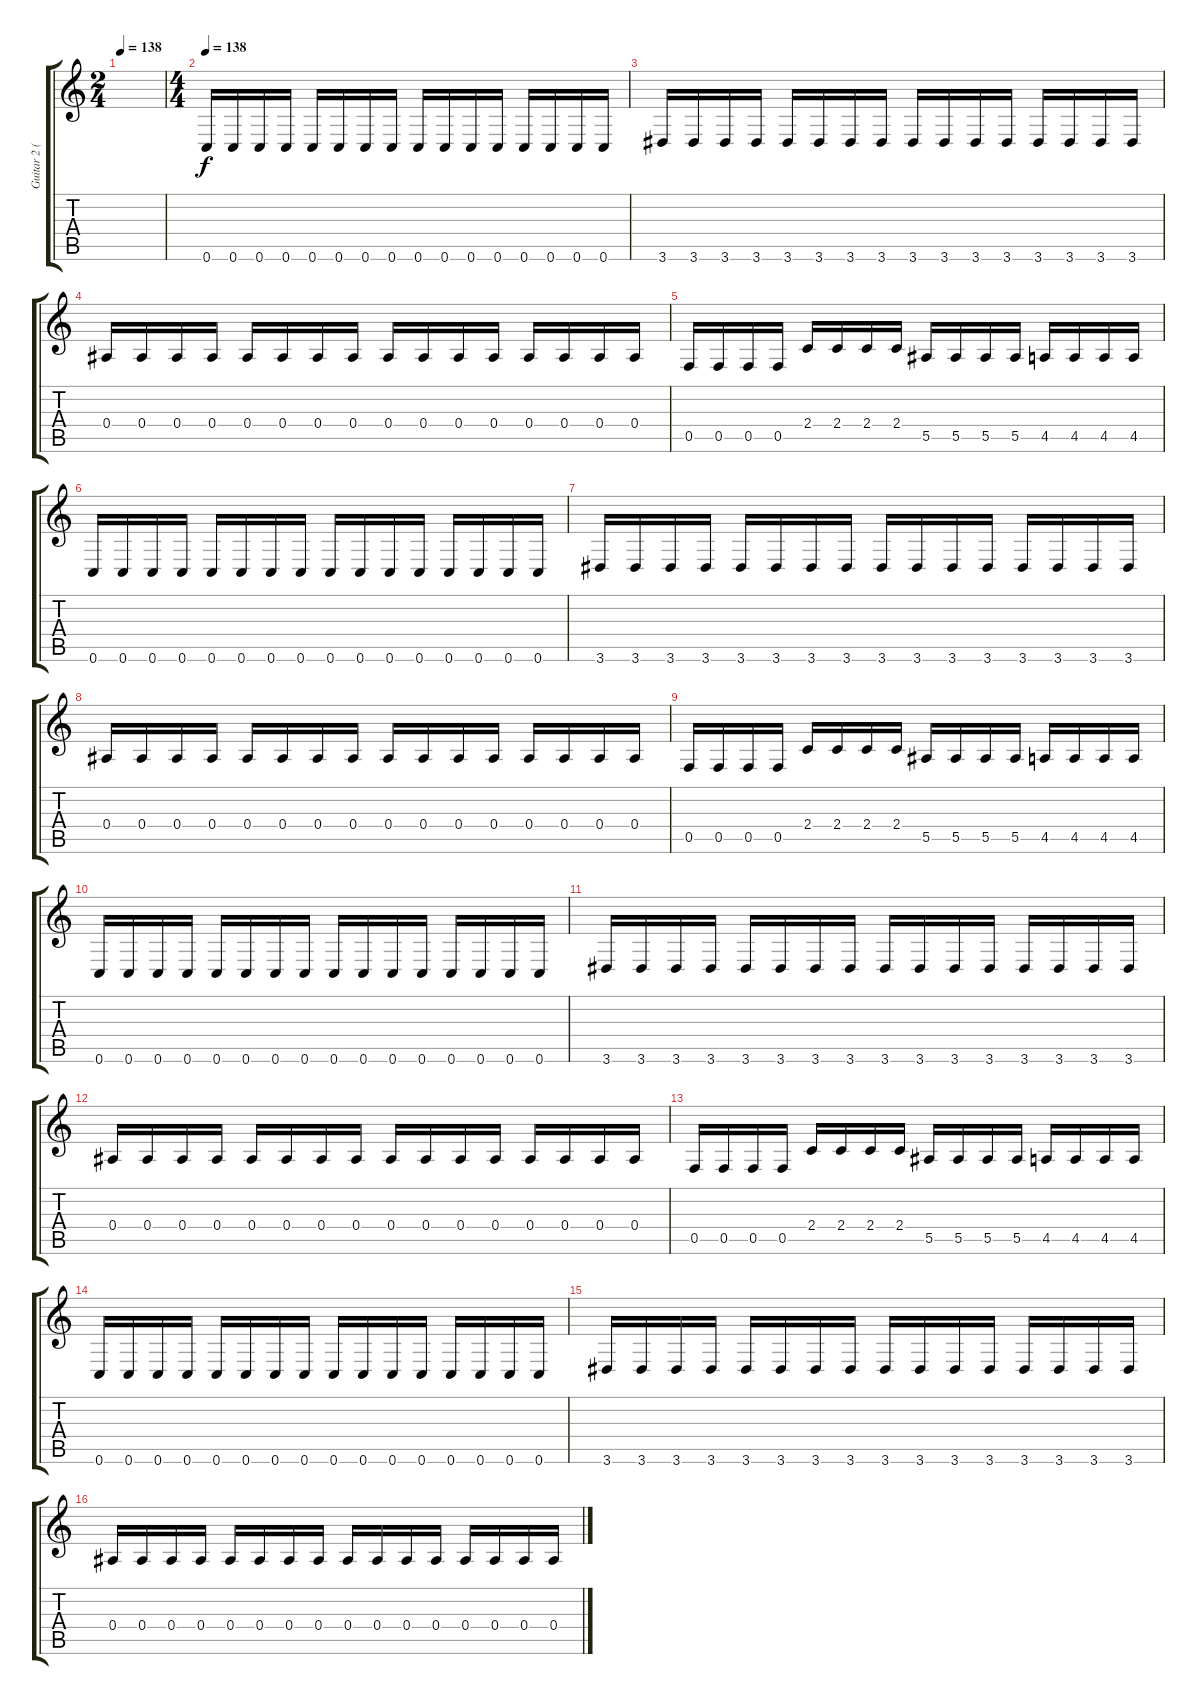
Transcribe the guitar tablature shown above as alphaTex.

\track ("Guitar 2 (Lead)" "Guitar 2 (") {instrument distortionguitar}
\staff {score tabs}
\tuning (C4 G3 Eb3 Bb2 F2 C2) {hide}
\ts (2 4)
\tempo 138
\tempo 120
\tempo 138
\clef g2
\ks c
|
\ts (4 4)
\tempo 138
0.6.16{balance 15} 0.6.16 0.6.16 0.6.16 0.6.16 0.6.16 0.6.16 0.6.16 0.6.16 0.6.16 0.6.16 0.6.16 0.6.16 0.6.16 0.6.16 0.6.16 |
3.6.16 3.6.16 3.6.16 3.6.16 3.6.16 3.6.16 3.6.16 3.6.16 3.6.16 3.6.16 3.6.16 3.6.16 3.6.16 3.6.16 3.6.16 3.6.16 |
0.4.16 0.4.16 0.4.16 0.4.16 0.4.16 0.4.16 0.4.16 0.4.16 0.4.16 0.4.16 0.4.16 0.4.16 0.4.16 0.4.16 0.4.16 0.4.16 |
0.5.16 0.5.16 0.5.16 0.5.16 2.4.16 2.4.16 2.4.16 2.4.16 5.5.16 5.5.16 5.5.16 5.5.16 4.5.16 4.5.16 4.5.16 4.5.16 |
0.6.16 0.6.16 0.6.16 0.6.16 0.6.16 0.6.16 0.6.16 0.6.16 0.6.16 0.6.16 0.6.16 0.6.16 0.6.16 0.6.16 0.6.16 0.6.16 |
3.6.16 3.6.16 3.6.16 3.6.16 3.6.16 3.6.16 3.6.16 3.6.16 3.6.16 3.6.16 3.6.16 3.6.16 3.6.16 3.6.16 3.6.16 3.6.16 |
0.4.16 0.4.16 0.4.16 0.4.16 0.4.16 0.4.16 0.4.16 0.4.16 0.4.16 0.4.16 0.4.16 0.4.16 0.4.16 0.4.16 0.4.16 0.4.16 |
0.5.16 0.5.16 0.5.16 0.5.16 2.4.16 2.4.16 2.4.16 2.4.16 5.5.16 5.5.16 5.5.16 5.5.16 4.5.16 4.5.16 4.5.16 4.5.16 |
0.6.16 0.6.16 0.6.16 0.6.16 0.6.16 0.6.16 0.6.16 0.6.16 0.6.16 0.6.16 0.6.16 0.6.16 0.6.16 0.6.16 0.6.16 0.6.16 |
3.6.16 3.6.16 3.6.16 3.6.16 3.6.16 3.6.16 3.6.16 3.6.16 3.6.16 3.6.16 3.6.16 3.6.16 3.6.16 3.6.16 3.6.16 3.6.16 |
0.4.16 0.4.16 0.4.16 0.4.16 0.4.16 0.4.16 0.4.16 0.4.16 0.4.16 0.4.16 0.4.16 0.4.16 0.4.16 0.4.16 0.4.16 0.4.16 |
0.5.16 0.5.16 0.5.16 0.5.16 2.4.16 2.4.16 2.4.16 2.4.16 5.5.16 5.5.16 5.5.16 5.5.16 4.5.16 4.5.16 4.5.16 4.5.16 |
0.6.16 0.6.16 0.6.16 0.6.16 0.6.16 0.6.16 0.6.16 0.6.16 0.6.16 0.6.16 0.6.16 0.6.16 0.6.16 0.6.16 0.6.16 0.6.16 |
3.6.16 3.6.16 3.6.16 3.6.16 3.6.16 3.6.16 3.6.16 3.6.16 3.6.16 3.6.16 3.6.16 3.6.16 3.6.16 3.6.16 3.6.16 3.6.16 |
0.4.16 0.4.16 0.4.16 0.4.16 0.4.16 0.4.16 0.4.16 0.4.16 0.4.16 0.4.16 0.4.16 0.4.16 0.4.16 0.4.16 0.4.16 0.4.16
